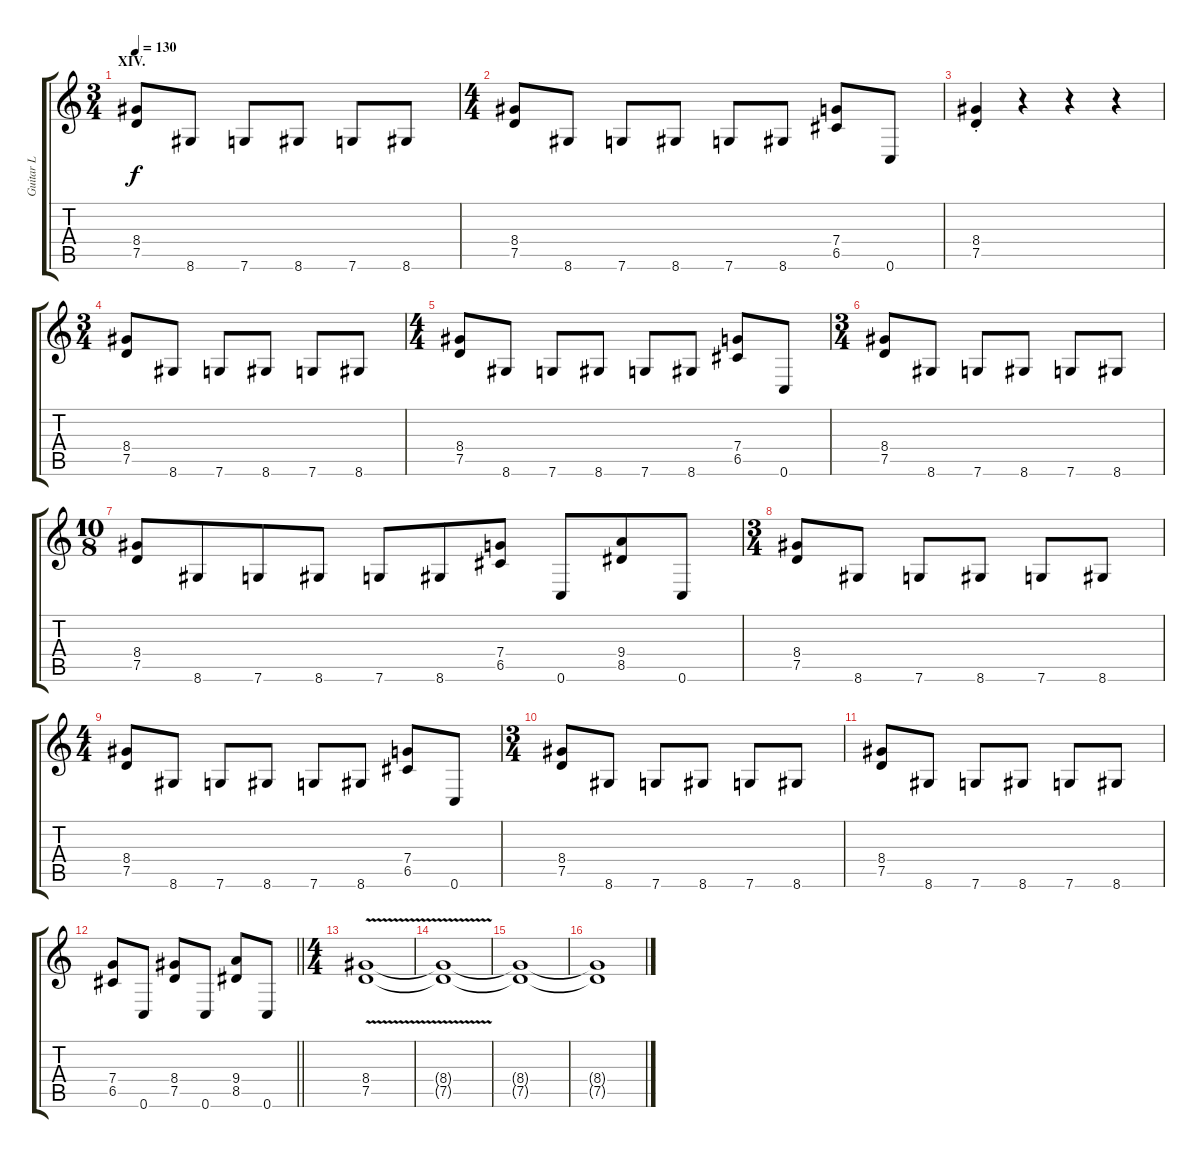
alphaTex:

\track ("Guitar L" "Guitar L") {instrument distortionguitar}
\staff {score tabs}
\tuning (D4 A3 F3 C3 G2 C2) {hide}
\ts (3 4)
\section ("" "XIV.")
\tempo 130
\clef g2
\ks c
(8.4 7.5).8{dy f} 8.6.8 7.6.8 8.6.8 7.6.8 8.6.8 |
\ts (4 4)
(8.4 7.5).8 8.6.8 7.6.8 8.6.8 7.6.8 8.6.8 (7.4 6.5).8 0.6.8 |
(8.4{st} 7.5{st}).4 r.4 r.4 r.4 |
\ts (3 4)
(8.4 7.5).8 8.6.8 7.6.8 8.6.8 7.6.8 8.6.8 |
\ts (4 4)
(8.4 7.5).8 8.6.8 7.6.8 8.6.8 7.6.8 8.6.8 (7.4 6.5).8 0.6.8 |
\ts (3 4)
(8.4 7.5).8 8.6.8 7.6.8 8.6.8 7.6.8 8.6.8 |
\ts (10 8)
(8.4 7.5).8 8.6.8 7.6.8 8.6.8 7.6.8 8.6.8 (7.4 6.5).8 0.6.8 (9.4 8.5).8 0.6.8 |
\ts (3 4)
(8.4 7.5).8 8.6.8 7.6.8 8.6.8 7.6.8 8.6.8 |
\ts (4 4)
(8.4 7.5).8 8.6.8 7.6.8 8.6.8 7.6.8 8.6.8 (7.4 6.5).8 0.6.8 |
\ts (3 4)
(8.4 7.5).8 8.6.8 7.6.8 8.6.8 7.6.8 8.6.8 |
(8.4 7.5).8 8.6.8 7.6.8 8.6.8 7.6.8 8.6.8 |
\barLineRight lightlight
(7.4 6.5).8 0.6.8 (8.4 7.5).8 0.6.8 (9.4 8.5).8 0.6.8 |
\ts (4 4)
(8.4{v} 7.5{v}).1 |
(8.4{t} 7.5{t}).1 |
(8.4{t} 7.5{t}).1{volume 0} |
(8.4{t} 7.5{t}).1
